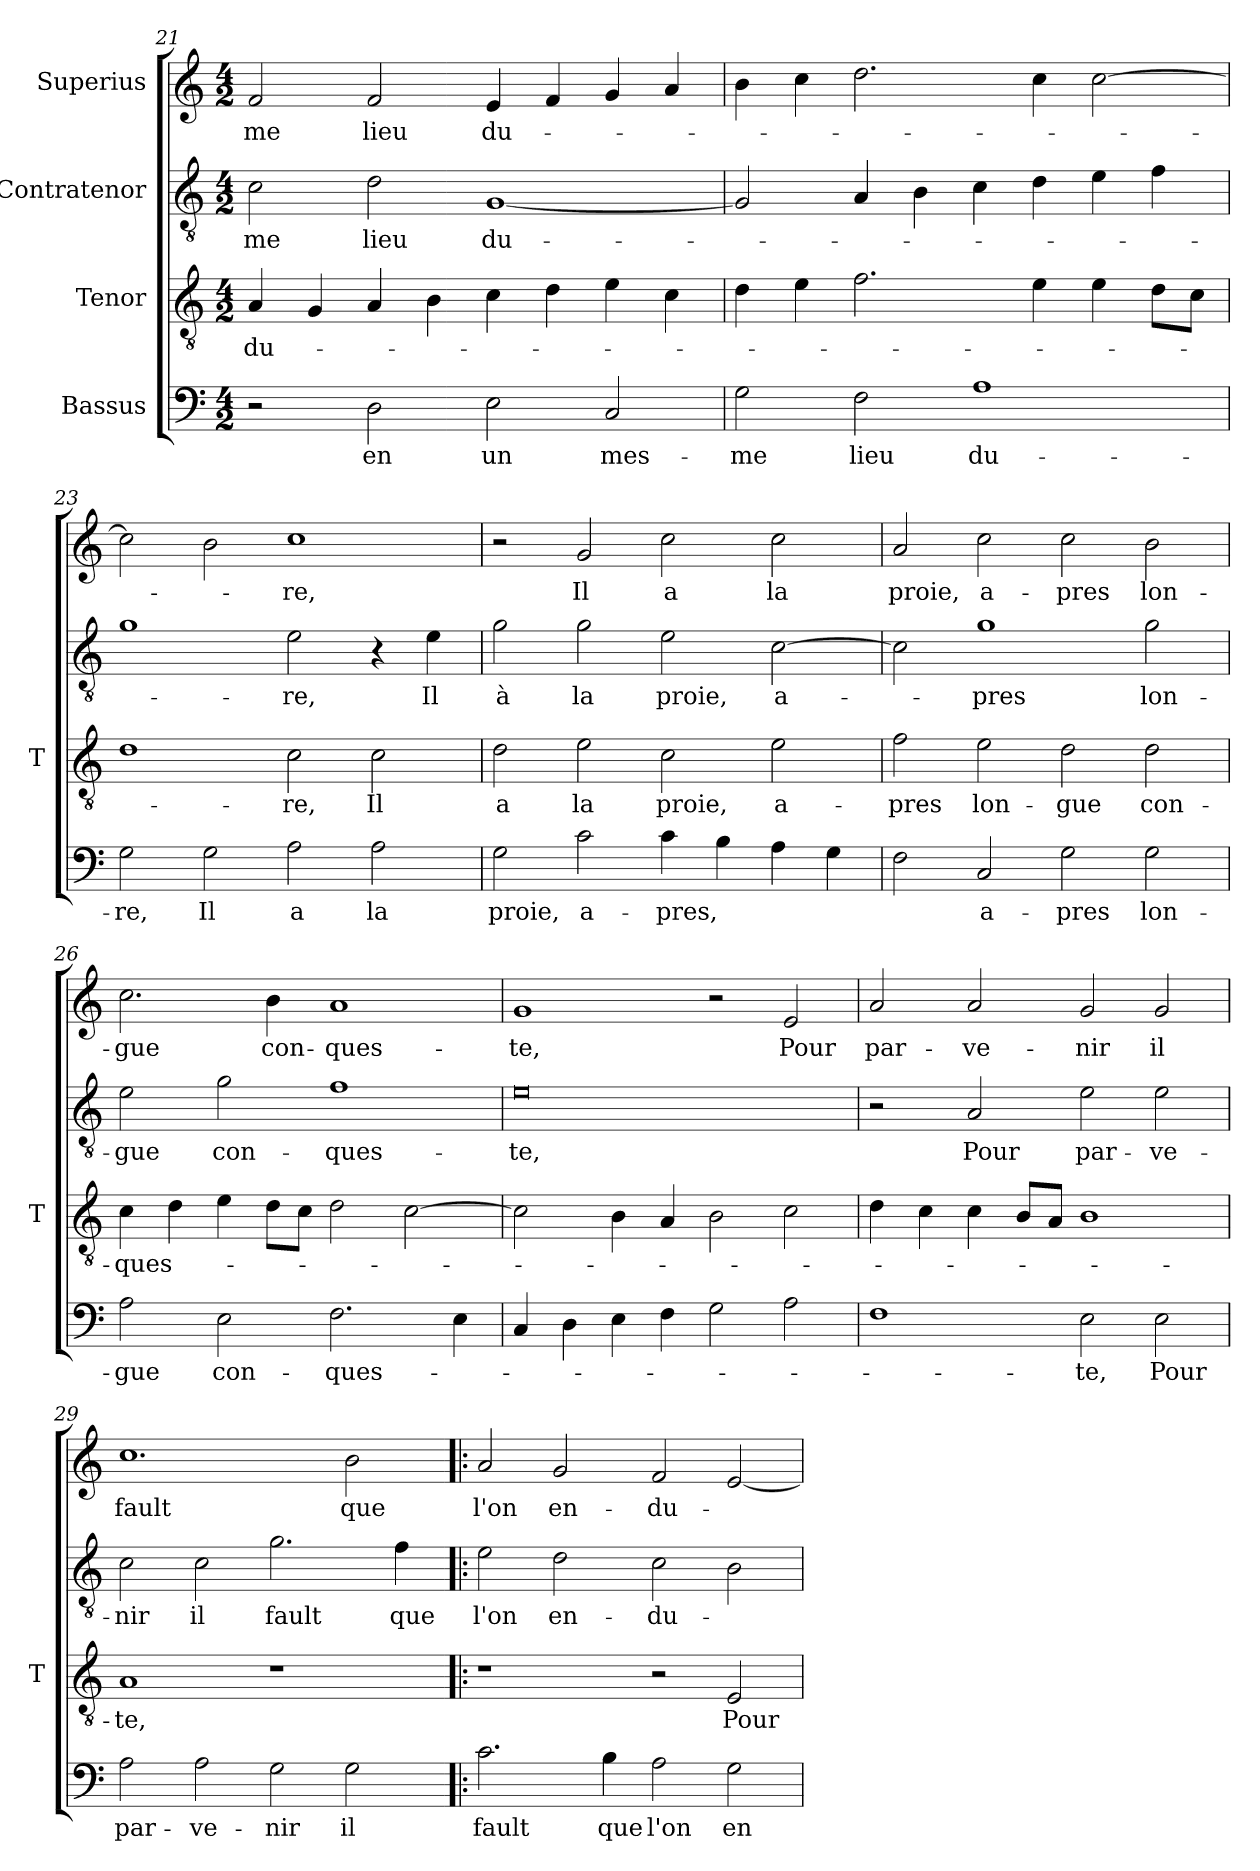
**kern	**text	**kern	**text	**kern	**text	**kern	**text
*part4	*part4	*part3	*part3	*part2	*part2	*part1	*part1
*staff4	*staff4	*staff3	*staff3	*staff2	*staff2	*staff1	*staff1
*I"Bassus	*	*I"Tenor	*	*I"Contratenor	*	*I"Superius	*
*	*	*I'T	*	*	*	*	*
*clefF4	*	*clefGv2	*	*clefGv2	*	*clefG2	*
*k[]	*	*k[]	*	*k[]	*	*k[]	*
*M4/2	*	*M4/2	*	*M4/2	*	*M4/2	*
=21	=21	=21	=21	=21	=21	=21	=21
2r	.	4A	du-	2c	-me	2f	-me
.	.	4G	.	.	.	.	.
2D	-en	4A	.	2d	-lieu	2f	-lieu
.	.	4B	.	.	.	.	.
2E	-un	4c	.	[1G	du-	4e	du-
.	.	4d	.	.	.	4f	.
2C	mes-	4e	.	.	.	4g	.
.	.	4c	.	.	.	4a	.
=22	=22	=22	=22	=22	=22	=22	=22
2G	-me	4d	.	2G]	.	4b	.
.	.	4e	.	.	.	4cc	.
2F	-lieu	2.f	.	4A	.	2.dd	.
.	.	.	.	4B	.	.	.
1A	du-	.	.	4c	.	.	.
.	.	4e	.	4d	.	4cc	.
.	.	4e	.	4e	.	[2cc	.
.	.	8dL	.	4f	.	.	.
.	.	8cJ	.	.	.	.	.
=23	=23	=23	=23	=23	=23	=23	=23
2G	-re,	1d	.	1g	.	2cc]	.
2G	-Il	.	.	.	.	2b	.
2A	-a	2c	-re,	2e	-re,	1cc	-re,
2A	-la	2c	-Il	4r	.	.	.
.	.	.	.	4e	-Il	.	.
=24	=24	=24	=24	=24	=24	=24	=24
2G	-proie,	2d	-a	2g	-à	2r	.
2c	a-	2e	-la	2g	-la	2g	-Il
4c	-pres,	2c	-proie,	2e	-proie,	2cc	-a
4B	.	.	.	.	.	.	.
4A	.	2e	a-	[2c	a-	2cc	-la
4G	.	.	.	.	.	.	.
=25	=25	=25	=25	=25	=25	=25	=25
2F	.	2f	-pres	2c]	.	2a	-proie,
2C	a-	2e	lon-	1g	-pres	2cc	a-
2G	-pres	2d	-gue	.	.	2cc	-pres
2G	lon-	2d	con-	2g	lon-	2b	lon-
=26	=26	=26	=26	=26	=26	=26	=26
2A	-gue	4c	ques-	2e	-gue	2.cc	-gue
.	.	4d	.	.	.	.	.
2E	con-	4e	.	2g	con-	.	.
.	.	8dL	.	.	.	4b	con-
.	.	8cJ	.	.	.	.	.
2.F	ques-	2d	.	1f	ques-	1a	ques-
.	.	[2c	.	.	.	.	.
4E	.	.	.	.	.	.	.
=27	=27	=27	=27	=27	=27	=27	=27
4C	.	2c]	.	0e	-te,	1g	-te,
4D	.	.	.	.	.	.	.
4E	.	4B	.	.	.	.	.
4F	.	4A	.	.	.	.	.
2G	.	2B	.	.	.	2r	.
2A	.	2c	.	.	.	2e	-Pour
=28	=28	=28	=28	=28	=28	=28	=28
1F	.	4d	.	2r	.	2a	par-
.	.	4c	.	.	.	.	.
.	.	4c	.	2A	-Pour	2a	ve-
.	.	8BL	.	.	.	.	.
.	.	8AJ	.	.	.	.	.
2E	-te,	1B	.	2e	par-	2g	-nir
2E	-Pour	.	.	2e	ve-	2g	-il
=29	=29	=29	=29	=29	=29	=29	=29
2A	par-	1A	-te,	2c	-nir	1.cc	-fault
2A	ve-	.	.	2c	-il	.	.
2G	-nir	1r	.	2.g	-fault	.	.
2G	-il	.	.	.	.	2b	-que
.	.	.	.	4f	-que	.	.
=30!|:	=30!|:	=30!|:	=30!|:	=30!|:	=30!|:	=30!|:	=30!|:
2.c	-fault	1r	.	2e	-l'on	2a	-l'on
.	.	.	.	2d	en-	2g	en-
4B	-que	.	.	.	.	.	.
2A	-l'on	2r	.	2c	du-	2f	du-
2G	en-	2E	-Pour	2B	.	[2e	.
=	=	=	=	=	=	=	=
*-	*-	*-	*-	*-	*-	*-	*-
